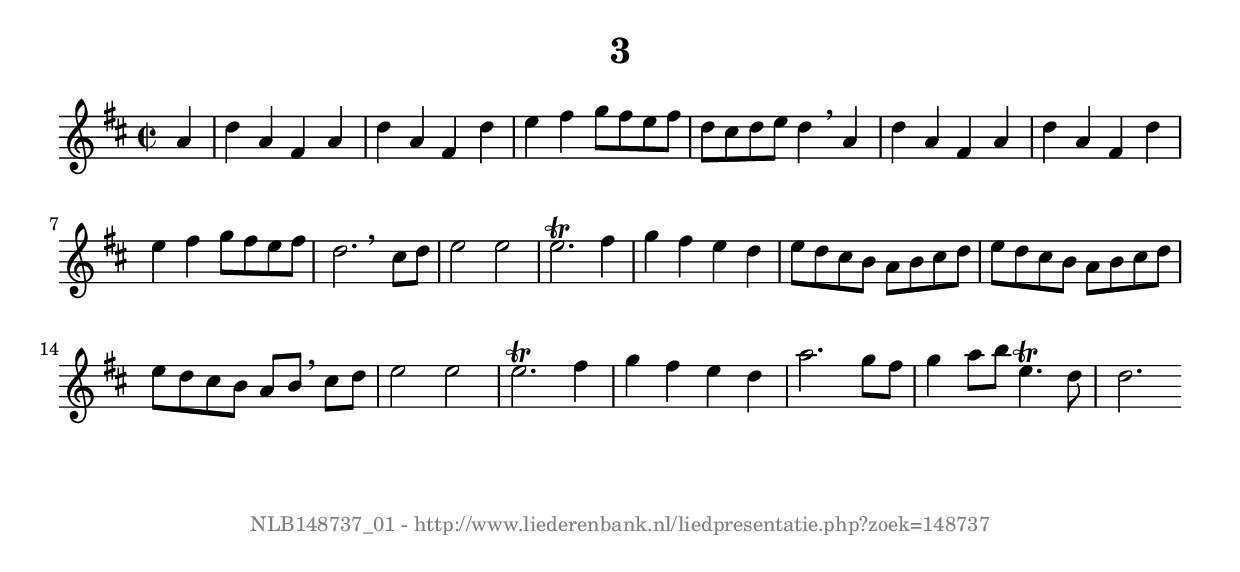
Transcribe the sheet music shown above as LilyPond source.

%
% produced by wce2krn 1.64 (7 June 2014)
%
\version"2.16"
#(append! paper-alist '(("long" . (cons (* 210 mm) (* 2000 mm)))))
#(set-default-paper-size "long")
sb = {\breathe}
mBreak = {\breathe }
bBreak = {\breathe }
x = {\once\override NoteHead #'style = #'cross }
gl=\glissando
itime={\override Staff.TimeSignature #'stencil = ##f }
ficta = {\once\set suggestAccidentals = ##t}
fine = {\once\override Score.RehearsalMark #'self-alignment-X = #1 \mark \markup {\italic{Fine}}}
dc = {\once\override Score.RehearsalMark #'self-alignment-X = #1 \mark \markup {\italic{D.C.}}}
dcf = {\once\override Score.RehearsalMark #'self-alignment-X = #1 \mark \markup {\italic{D.C. al Fine}}}
dcc = {\once\override Score.RehearsalMark #'self-alignment-X = #1 \mark \markup {\italic{D.C. al Coda}}}
ds = {\once\override Score.RehearsalMark #'self-alignment-X = #1 \mark \markup {\italic{D.S.}}}
dsf = {\once\override Score.RehearsalMark #'self-alignment-X = #1 \mark \markup {\italic{D.S. al Fine}}}
dsc = {\once\override Score.RehearsalMark #'self-alignment-X = #1 \mark \markup {\italic{D.S. al Coda}}}
pv = {\set Score.repeatCommands = #'((volta "1"))}
sv = {\set Score.repeatCommands = #'((volta "2"))}
tv = {\set Score.repeatCommands = #'((volta "3"))}
qv = {\set Score.repeatCommands = #'((volta "4"))}
xv = {\set Score.repeatCommands = #'((volta #f))}
\header{ tagline = ""
title = "3"
}
\score {{
\key d \major
\relative g'
{
\set melismaBusyProperties = #'()
\partial 32*8
\time 2/2
\tempo 4=120
\override Score.MetronomeMark #'transparent = ##t
\override Score.RehearsalMark #'break-visibility = #(vector #t #t #f)
a4 d a fis a d a fis d' e fis g8 fis e fis d cis d e d4 \sb a d a fis a d a fis d' e fis g8 fis e fis d2. \bar ":|:" \bBreak
cis8 d e2 e e2.^\trill fis4 g fis e d e8 d cis b a b cis d e d cis b a b cis d e d cis b a b \sb cis d e2 e e2.^\trill fis4 g fis e d a'2. g8 fis g4 a8 b e,4.^\trill d8 d2. \bar ":|"
 }}
 \midi { }
 \layout {
            indent = 0.0\cm
}
}
\markup { \vspace #0 } \markup { \with-color #grey \fill-line { \center-column { \smaller "NLB148737_01 - http://www.liederenbank.nl/liedpresentatie.php?zoek=148737" } } }
